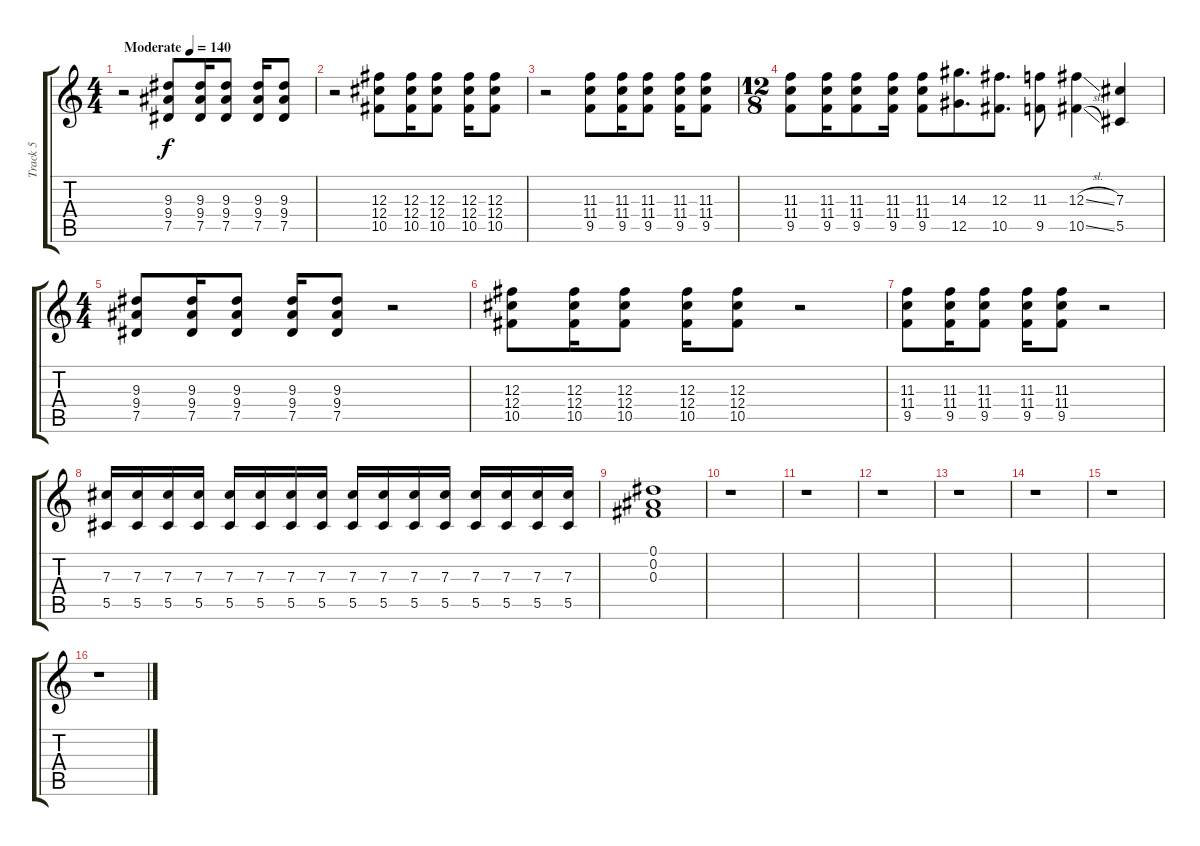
\track ("Track 5" "Track 5") {instrument overdrivenguitar}
\staff {score tabs}
\tuning (Eb4 Bb3 Gb3 Db3 Ab2 Eb2) {hide}
\ts (4 4)
\tempo (140 "Moderate")
\clef g2
\ks c
r.2{dy f instrument overdrivenguitar} (9.3 9.4 7.5).8 (9.3 9.4 7.5).16 (9.3 9.4 7.5).8 (9.3 9.4 7.5).16 (9.3 9.4 7.5).8 |
r.2 (12.3 12.4 10.5).8 (12.3 12.4 10.5).16 (12.3 12.4 10.5).8 (12.3 12.4 10.5).16 (12.3 12.4 10.5).8 |
r.2 (11.3 11.4 9.5).8 (11.3 11.4 9.5).16 (11.3 11.4 9.5).8 (11.3 11.4 9.5).16 (11.3 11.4 9.5).8 |
\ts (12 8)
(11.3 11.4 9.5).8 (11.3 11.4 9.5).16 (11.3 11.4 9.5).8 (11.3 11.4 9.5).16 (11.3 11.4 9.5).8 (14.3 12.5).8{d} (12.3 10.5).8{d} (11.3 9.5).8 (12.3{sl} 10.5{sl}).4 (7.3 5.5).4 |
\ts (4 4)
(9.3 9.4 7.5).8 (9.3 9.4 7.5).16 (9.3 9.4 7.5).8 (9.3 9.4 7.5).16 (9.3 9.4 7.5).8 r.2 |
(12.3 12.4 10.5).8 (12.3 12.4 10.5).16 (12.3 12.4 10.5).8 (12.3 12.4 10.5).16 (12.3 12.4 10.5).8 r.2 |
(11.3 11.4 9.5).8 (11.3 11.4 9.5).16 (11.3 11.4 9.5).8 (11.3 11.4 9.5).16 (11.3 11.4 9.5).8 r.2 |
(7.3 5.5).16 (7.3 5.5).16 (7.3 5.5).16 (7.3 5.5).16 (7.3 5.5).16 (7.3 5.5).16 (7.3 5.5).16 (7.3 5.5).16 (7.3 5.5).16 (7.3 5.5).16 (7.3 5.5).16 (7.3 5.5).16 (7.3 5.5).16 (7.3 5.5).16 (7.3 5.5).16 (7.3 5.5).16 |
(0.1 0.2 0.3).1 |
r.1 |
r.1 |
r.1 |
r.1 |
r.1 |
r.1 |
r.1
